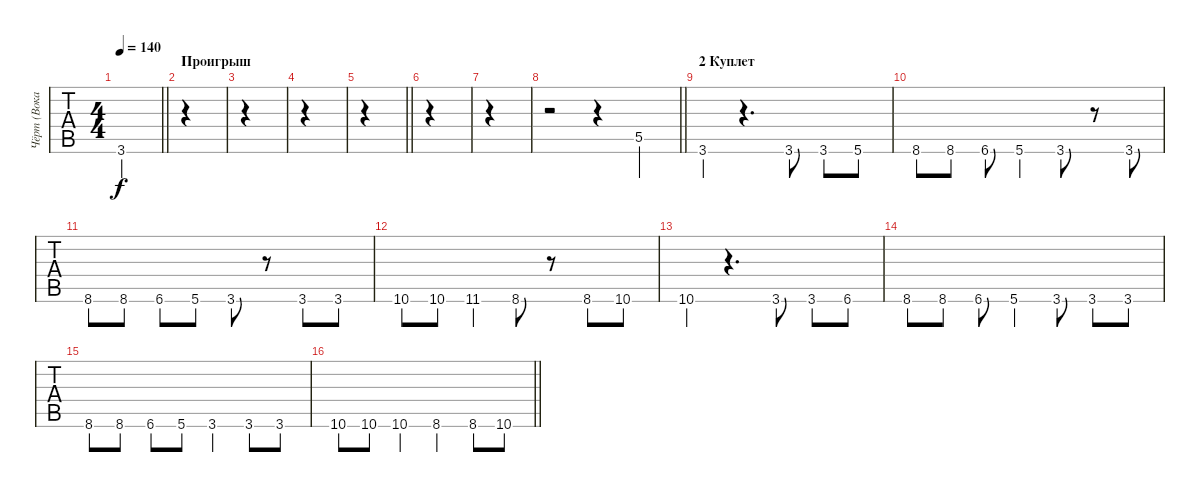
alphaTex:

\track ("Чёрт (Вокал)" "Чёрт (Вока") {instrument acousticguitarsteel}
\staff {tabs}
\tuning (E4 B3 G3 D3 A2 E2) {hide}
\ts (4 4)
\tempo 140
\clef g2
\barLineRight lightlight
\ks c
3.6{t}.4{dy f} |
\section ("" "Проигрыш")
|
|
|
\barLineRight lightlight
|
|
|
\barLineRight lightlight
r.2 r.4 5.5.4 |
\section ("" "2 Куплет")
3.6.4 r.4{d} 3.6.8 3.6.8 5.6.8 |
8.6.8 8.6.8 6.6.8 5.6.4 3.6.8 r.8 3.6.8 |
8.6.8 8.6.8 6.6.8 5.6.8 3.6.8 r.8 3.6.8 3.6.8 |
10.6.8 10.6.8 11.6.4 8.6.8 r.8 8.6.8 10.6.8 |
10.6.4 r.4{d} 3.6.8 3.6.8 6.6.8 |
8.6.8 8.6.8 6.6.8 5.6.4 3.6.8 3.6.8 3.6.8 |
8.6.8 8.6.8 6.6.8 5.6.8 3.6.4 3.6.8 3.6.8 |
\barLineRight lightlight
10.6.8 10.6.8 10.6.4 8.6.4 8.6.8 10.6.8
